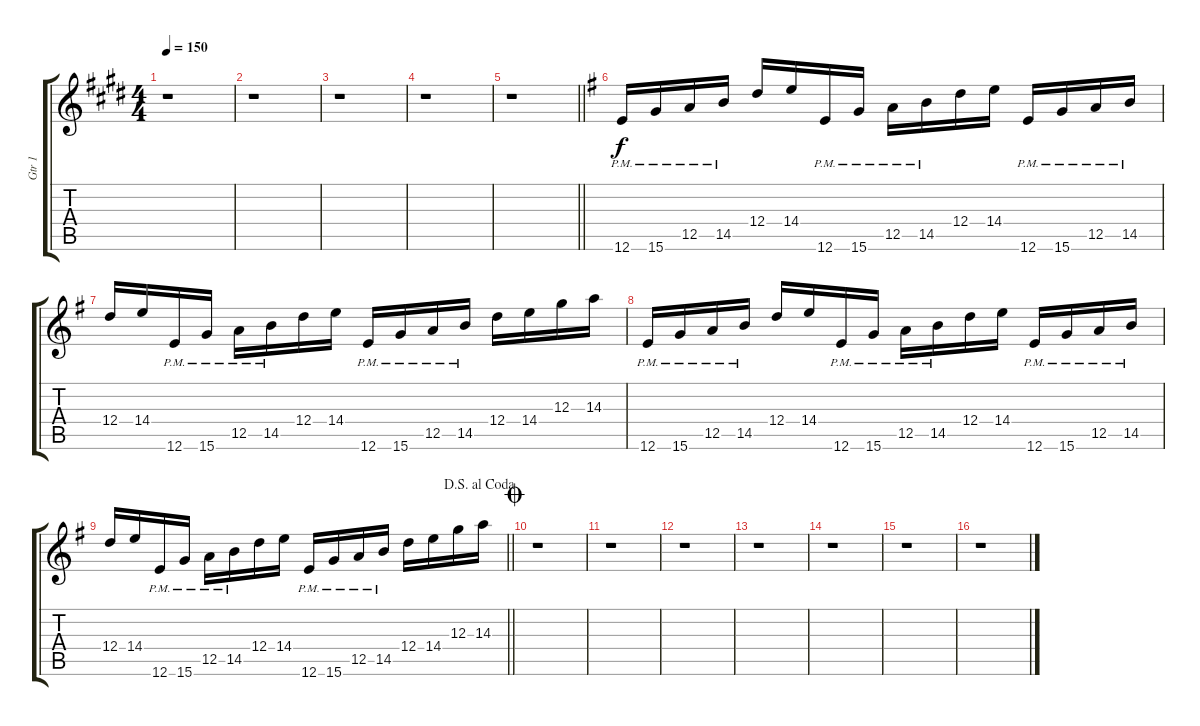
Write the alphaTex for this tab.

\track ("Gtr 1" "Gtr 1") {instrument distortionguitar}
\staff {score tabs}
\tuning (E4 B3 G3 D3 A2 E2) {hide}
\ts (4 4)
\tempo 150
\clef g2
\ks c#minor
r.1{dy f} |
r.1 |
\ks e
r.1 |
\ks c#minor
r.1 |
\barLineRight lightlight
r.1 |
\ks g
12.6{pm}.16 15.6{pm}.16 12.5{pm}.16 14.5{pm}.16 12.4.16 14.4.16 12.6{pm}.16 15.6{pm}.16 12.5{pm}.16 14.5{pm}.16 12.4.16 14.4.16 12.6{pm}.16 15.6{pm}.16 12.5{pm}.16 14.5{pm}.16 |
12.4.16 14.4.16 12.6{pm}.16 15.6{pm}.16 12.5{pm}.16 14.5{pm}.16 12.4.16 14.4.16 12.6{pm}.16 15.6{pm}.16 12.5{pm}.16 14.5{pm}.16 12.4.16 14.4.16 12.3.16 14.3.16 |
12.6{pm}.16 15.6{pm}.16 12.5{pm}.16 14.5{pm}.16 12.4.16 14.4.16 12.6{pm}.16 15.6{pm}.16 12.5{pm}.16 14.5{pm}.16 12.4.16 14.4.16 12.6{pm}.16 15.6{pm}.16 12.5{pm}.16 14.5{pm}.16 |
\jump dalsegnoalcoda
\barLineRight lightlight
12.4.16 14.4.16 12.6{pm}.16 15.6{pm}.16 12.5{pm}.16 14.5{pm}.16 12.4.16 14.4.16 12.6{pm}.16 15.6{pm}.16 12.5{pm}.16 14.5{pm}.16 12.4.16 14.4.16 12.3.16 14.3.16 |
\jump coda
r.1 |
r.1 |
r.1 |
r.1 |
r.1 |
r.1 |
r.1
